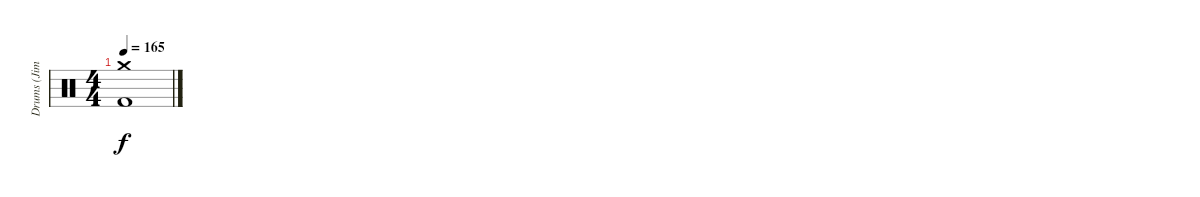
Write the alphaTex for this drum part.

\track ("Drums (Jimmy DeGrasso)" "Drums (Jim") {instrument percussion}
\staff {score}
\articulation defaults
\ts (4 4)
\tempo 165
\clef neutral
\ks c
("Crash medium (hit)" "Kick (hit) 2").1{dy f}
